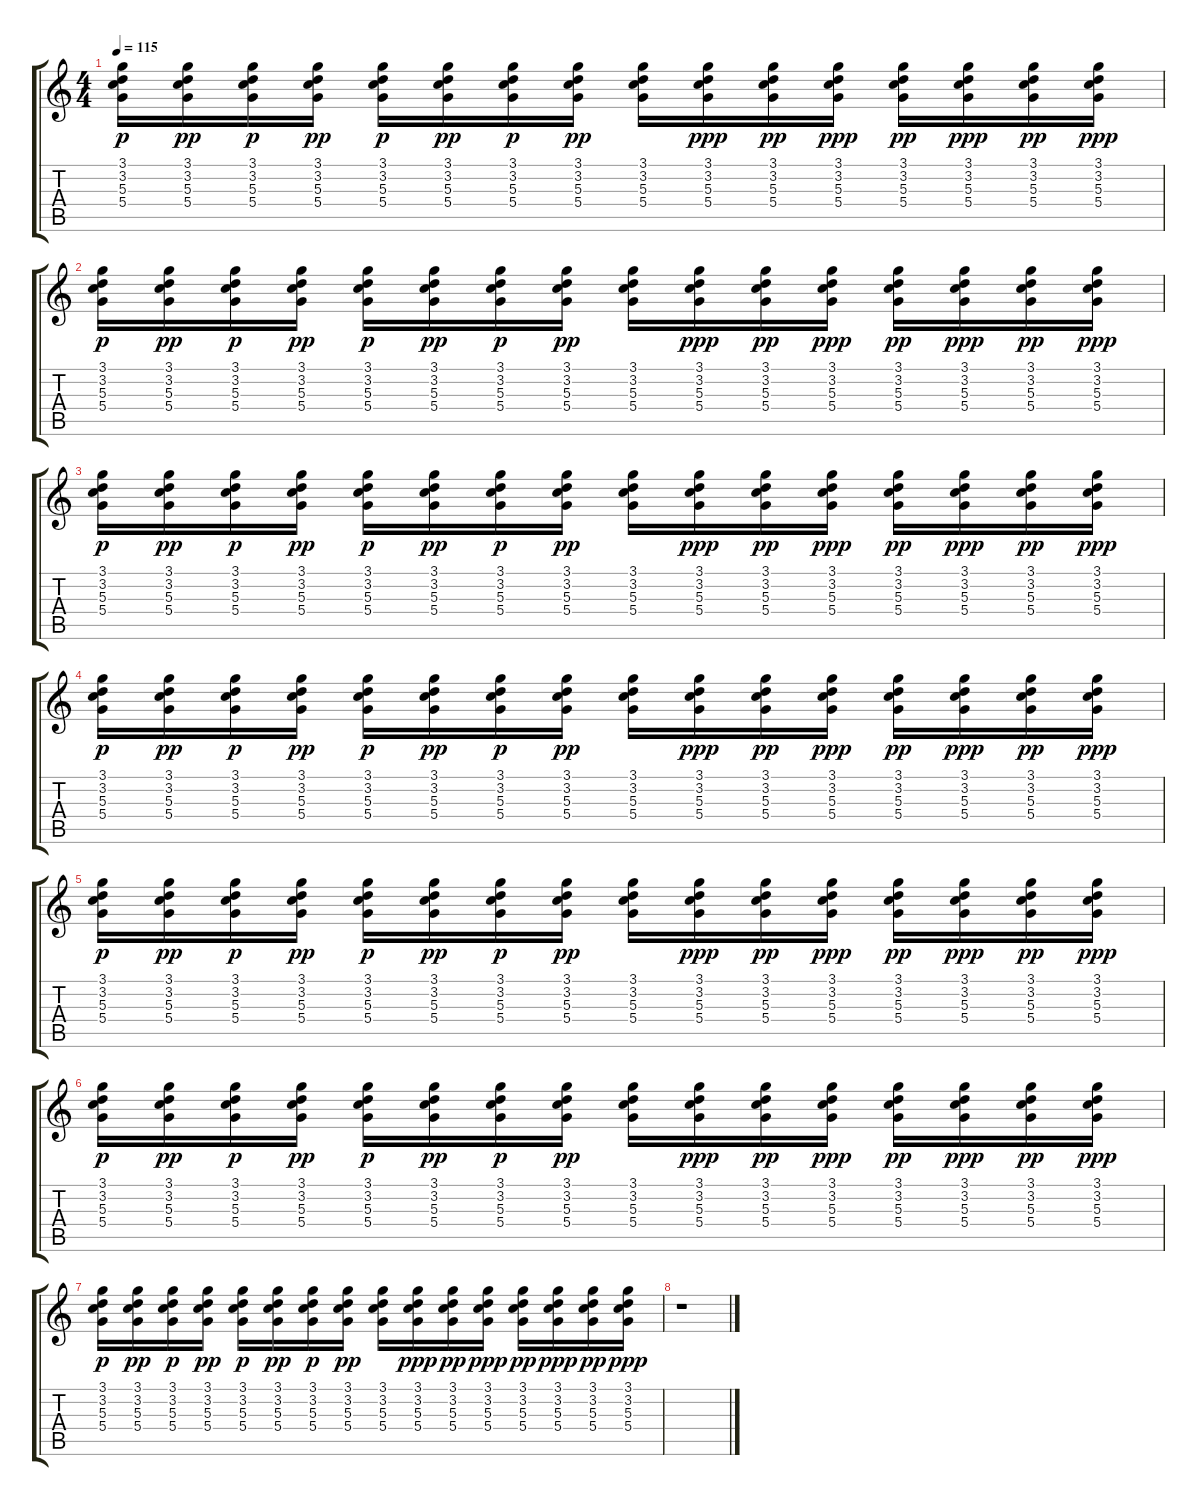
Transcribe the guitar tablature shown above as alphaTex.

\track "" {instrument electricguitarjazz}
\staff {score tabs}
\tuning (E4 B3 G3 D3 A2 E2) {hide}
\ts (4 4)
\tempo 115
\clef g2
\ks c
(3.1 3.2 5.3 5.4).16{dy p} (3.1 3.2 5.3 5.4).16{dy pp} (3.1 3.2 5.3 5.4).16{dy p} (3.1 3.2 5.3 5.4).16{dy pp} (3.1 3.2 5.3 5.4).16{dy p} (3.1 3.2 5.3 5.4).16{dy pp} (3.1 3.2 5.3 5.4).16{dy p} (3.1 3.2 5.3 5.4).16{dy pp} (3.1 3.2 5.3 5.4).16 (3.1 3.2 5.3 5.4).16{dy ppp} (3.1 3.2 5.3 5.4).16{dy pp} (3.1 3.2 5.3 5.4).16{dy ppp} (3.1 3.2 5.3 5.4).16{dy pp} (3.1 3.2 5.3 5.4).16{dy ppp} (3.1 3.2 5.3 5.4).16{dy pp} (3.1 3.2 5.3 5.4).16{dy ppp} |
(3.1 3.2 5.3 5.4).16{dy p} (3.1 3.2 5.3 5.4).16{dy pp} (3.1 3.2 5.3 5.4).16{dy p} (3.1 3.2 5.3 5.4).16{dy pp} (3.1 3.2 5.3 5.4).16{dy p} (3.1 3.2 5.3 5.4).16{dy pp} (3.1 3.2 5.3 5.4).16{dy p} (3.1 3.2 5.3 5.4).16{dy pp} (3.1 3.2 5.3 5.4).16 (3.1 3.2 5.3 5.4).16{dy ppp} (3.1 3.2 5.3 5.4).16{dy pp} (3.1 3.2 5.3 5.4).16{dy ppp} (3.1 3.2 5.3 5.4).16{dy pp} (3.1 3.2 5.3 5.4).16{dy ppp} (3.1 3.2 5.3 5.4).16{dy pp} (3.1 3.2 5.3 5.4).16{dy ppp} |
(3.1 3.2 5.3 5.4).16{dy p} (3.1 3.2 5.3 5.4).16{dy pp} (3.1 3.2 5.3 5.4).16{dy p} (3.1 3.2 5.3 5.4).16{dy pp} (3.1 3.2 5.3 5.4).16{dy p} (3.1 3.2 5.3 5.4).16{dy pp} (3.1 3.2 5.3 5.4).16{dy p} (3.1 3.2 5.3 5.4).16{dy pp} (3.1 3.2 5.3 5.4).16 (3.1 3.2 5.3 5.4).16{dy ppp} (3.1 3.2 5.3 5.4).16{dy pp} (3.1 3.2 5.3 5.4).16{dy ppp} (3.1 3.2 5.3 5.4).16{dy pp} (3.1 3.2 5.3 5.4).16{dy ppp} (3.1 3.2 5.3 5.4).16{dy pp} (3.1 3.2 5.3 5.4).16{dy ppp} |
(3.1 3.2 5.3 5.4).16{dy p} (3.1 3.2 5.3 5.4).16{dy pp} (3.1 3.2 5.3 5.4).16{dy p} (3.1 3.2 5.3 5.4).16{dy pp} (3.1 3.2 5.3 5.4).16{dy p} (3.1 3.2 5.3 5.4).16{dy pp} (3.1 3.2 5.3 5.4).16{dy p} (3.1 3.2 5.3 5.4).16{dy pp} (3.1 3.2 5.3 5.4).16 (3.1 3.2 5.3 5.4).16{dy ppp} (3.1 3.2 5.3 5.4).16{dy pp} (3.1 3.2 5.3 5.4).16{dy ppp} (3.1 3.2 5.3 5.4).16{dy pp} (3.1 3.2 5.3 5.4).16{dy ppp} (3.1 3.2 5.3 5.4).16{dy pp} (3.1 3.2 5.3 5.4).16{dy ppp} |
(3.1 3.2 5.3 5.4).16{dy p} (3.1 3.2 5.3 5.4).16{dy pp} (3.1 3.2 5.3 5.4).16{dy p} (3.1 3.2 5.3 5.4).16{dy pp} (3.1 3.2 5.3 5.4).16{dy p} (3.1 3.2 5.3 5.4).16{dy pp} (3.1 3.2 5.3 5.4).16{dy p} (3.1 3.2 5.3 5.4).16{dy pp} (3.1 3.2 5.3 5.4).16 (3.1 3.2 5.3 5.4).16{dy ppp} (3.1 3.2 5.3 5.4).16{dy pp} (3.1 3.2 5.3 5.4).16{dy ppp} (3.1 3.2 5.3 5.4).16{dy pp} (3.1 3.2 5.3 5.4).16{dy ppp} (3.1 3.2 5.3 5.4).16{dy pp} (3.1 3.2 5.3 5.4).16{dy ppp} |
(3.1 3.2 5.3 5.4).16{dy p} (3.1 3.2 5.3 5.4).16{dy pp} (3.1 3.2 5.3 5.4).16{dy p} (3.1 3.2 5.3 5.4).16{dy pp} (3.1 3.2 5.3 5.4).16{dy p} (3.1 3.2 5.3 5.4).16{dy pp} (3.1 3.2 5.3 5.4).16{dy p} (3.1 3.2 5.3 5.4).16{dy pp} (3.1 3.2 5.3 5.4).16 (3.1 3.2 5.3 5.4).16{dy ppp} (3.1 3.2 5.3 5.4).16{dy pp} (3.1 3.2 5.3 5.4).16{dy ppp} (3.1 3.2 5.3 5.4).16{dy pp} (3.1 3.2 5.3 5.4).16{dy ppp} (3.1 3.2 5.3 5.4).16{dy pp} (3.1 3.2 5.3 5.4).16{dy ppp} |
(3.1 3.2 5.3 5.4).16{dy p} (3.1 3.2 5.3 5.4).16{dy pp} (3.1 3.2 5.3 5.4).16{dy p} (3.1 3.2 5.3 5.4).16{dy pp} (3.1 3.2 5.3 5.4).16{dy p} (3.1 3.2 5.3 5.4).16{dy pp} (3.1 3.2 5.3 5.4).16{dy p} (3.1 3.2 5.3 5.4).16{dy pp} (3.1 3.2 5.3 5.4).16 (3.1 3.2 5.3 5.4).16{dy ppp} (3.1 3.2 5.3 5.4).16{dy pp} (3.1 3.2 5.3 5.4).16{dy ppp} (3.1 3.2 5.3 5.4).16{dy pp} (3.1 3.2 5.3 5.4).16{dy ppp} (3.1 3.2 5.3 5.4).16{dy pp} (3.1 3.2 5.3 5.4).16{dy ppp} |
r.1
